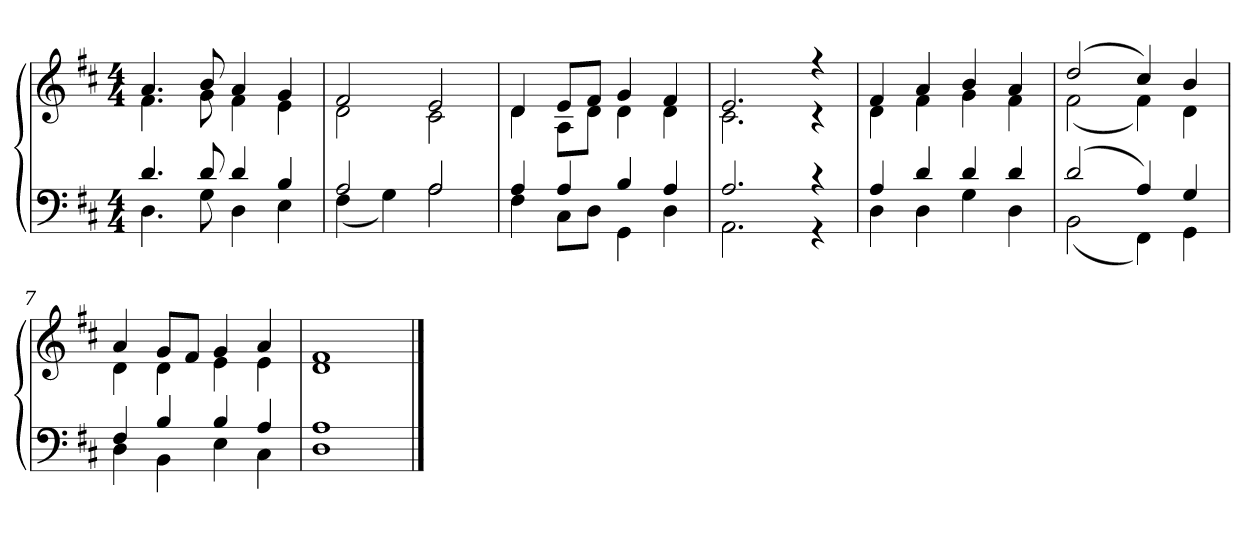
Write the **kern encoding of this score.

**kern	**kern
*part1	*part1
*staff2	*staff1
*clefF4	*clefG2
*k[f#c#]	*k[f#c#]
*D:	*D:
*M4/4	*M4/4
=1	=1
*^	*^
4.d	4.D	4.a	4.f#
8d	8G	8b	8g
4d	4D	4a	4f#
4B	4E	4g	4e
=2	=2	=2	=2
2A	(4F#	2f#	2d
.	4G)	.	.
2A	2A	2e	2c#
=3	=3	=3	=3
4A	4F#	4d	4d
4A	8C#L	8eL	8AL
.	8DJ	8f#J	8dJ
4B	4GG	4g	4d
4A	4D	4f#	4d
=4	=4	=4	=4
2.A	2.AA	2.e	2.c#
4r	4r	4r	4r
=5	=5	=5	=5
4A	4D	4f#	4d
4d	4D	4a	4f#
4d	4G	4b	4g
4d	4D	4a	4f#
=6	=6	=6	=6
(2d	(2BB	(2dd	(2f#
4A)	4FF#)	4cc#)	4f#)
4G	4GG	4b	4d
=7	=7	=7	=7
4F#	4D	4a	4d
4B	4BB	8gL	4d
.	.	8f#J	.
4B	4E	4g	4e
4A	4C#	4a	4e
=8	=8	=8	=8
1A	1D	1f#	1d
*v	*v	*	*
*	*v	*v
==	==
*-	*-
